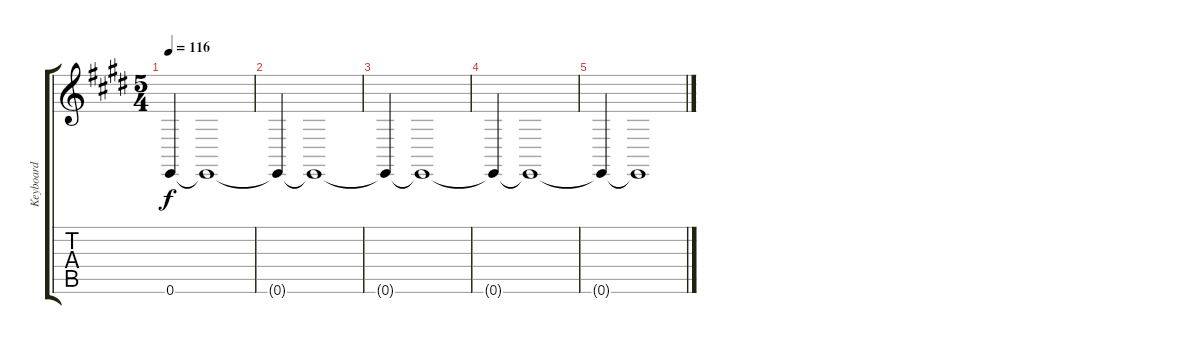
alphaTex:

\track ("Keyboard" "Keyboard") {instrument pad3polysynth}
\staff {score tabs}
\tuning (E4 B3 G3 D3 A2 E2) {hide}
\ts (5 4)
\tempo 116
\clef g2
\ks e
0.6{t}.4{dy f volume 16} 0.6{t}.1 |
0.6{t}.4{volume 0} 0.6{t}.1 |
0.6{t}.4{volume 0} 0.6{t}.1 |
0.6{t}.4{volume 16} 0.6{t}.1 |
0.6{t}.4{volume 0} 0.6{t}.1
